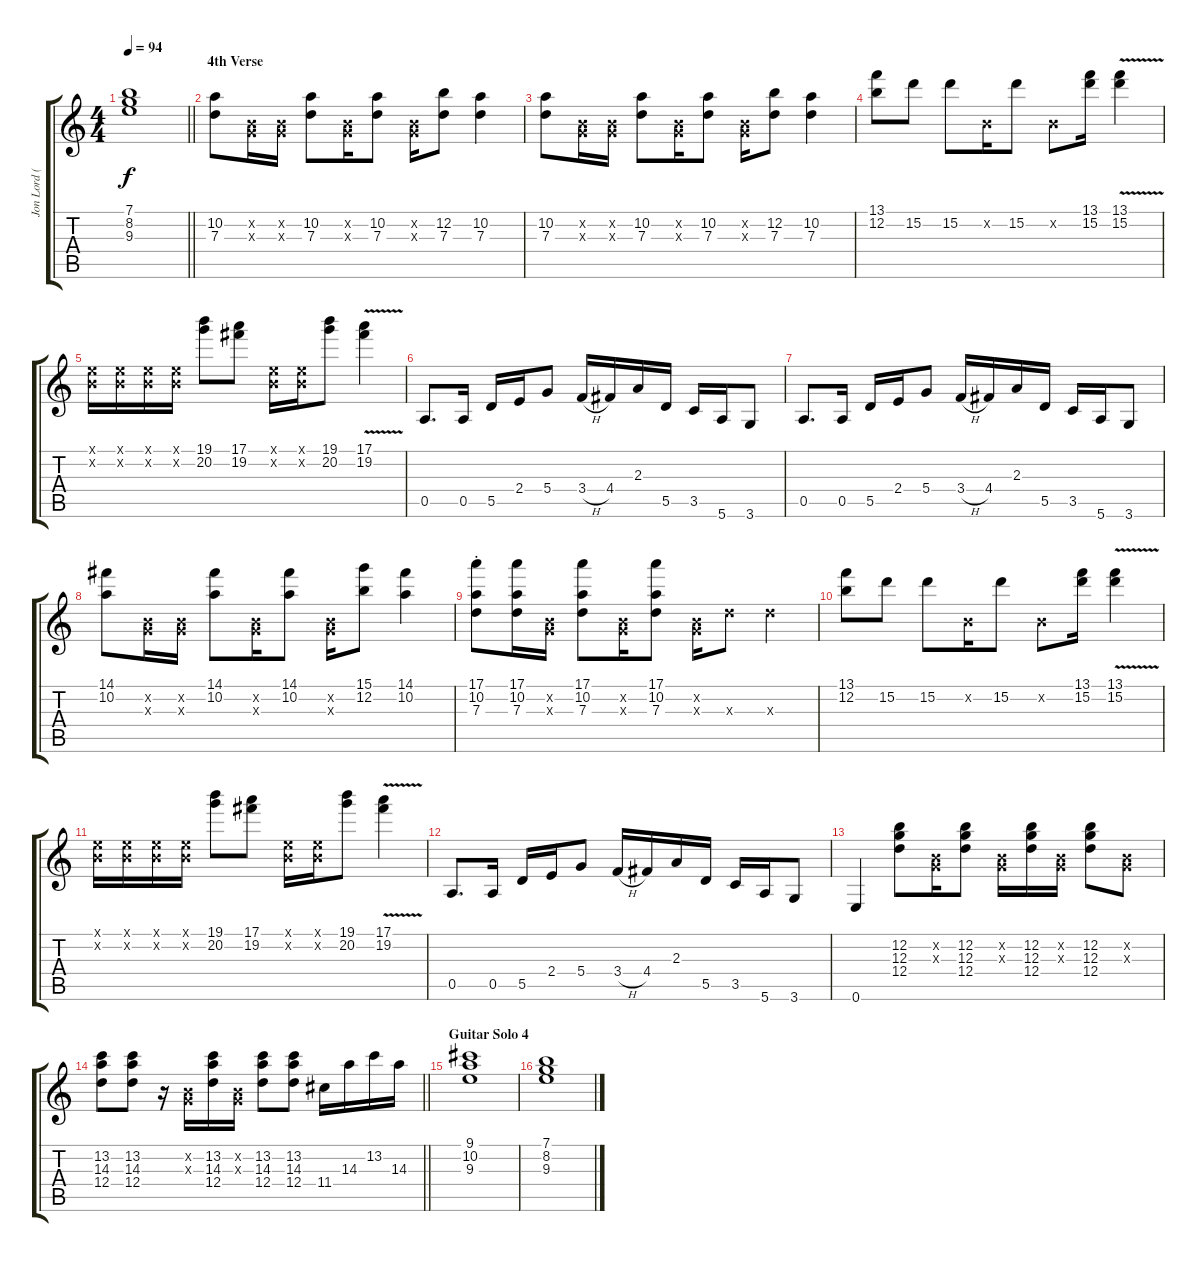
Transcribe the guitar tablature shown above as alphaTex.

\track ("Jon Lord (Organ)" "Jon Lord (") {instrument rockorgan}
\staff {score tabs}
\tuning (E5 B4 G4 D4 A3 E3) {hide}
\ts (4 4)
\tempo 94
\clef g2
\barLineRight lightlight
\ks c
(7.1 8.2 9.3).1{dy f} |
\section ("" "4th Verse")
(10.2 7.3).8 (0.2{x} 0.3{x}).16 (0.2{x} 0.3{x}).16 (10.2 7.3).8 (0.2{x} 0.3{x}).16 (10.2 7.3).8 (0.2{x} 0.3{x}).16 (12.2 7.3).8 (10.2 7.3).4 |
(10.2 7.3).8 (0.2{x} 0.3{x}).16 (0.2{x} 0.3{x}).16 (10.2 7.3).8 (0.2{x} 0.3{x}).16 (10.2 7.3).8 (0.2{x} 0.3{x}).16 (12.2 7.3).8 (10.2 7.3).4 |
(13.1 12.2).8 15.2.8 15.2.8 0.2{x}.16 15.2.8 0.2{x}.8 (13.1 15.2).16 (13.1{v} 15.2).4 |
(0.1{x} 0.2{x}).16 (0.1{x} 0.2{x}).16 (0.1{x} 0.2{x}).16 (0.1{x} 0.2{x}).16 (19.1 20.2).8 (17.1 19.2).8 (0.1{x} 0.2{x}).16 (0.1{x} 0.2{x}).16 (19.1 20.2).8 (17.1{v} 19.2{v}).4 |
0.5.8{d} 0.5.16 5.5.16 2.4.16 5.4.8 3.4{h}.16 4.4.16 2.3.16 5.5.16 3.5.16 5.6.16 3.6.8 |
0.5.8{d} 0.5.16 5.5.16 2.4.16 5.4.8 3.4{h}.16 4.4.16 2.3.16 5.5.16 3.5.16 5.6.16 3.6.8 |
(14.1 10.2).8 (0.2{x} 0.3{x}).16 (0.2{x} 0.3{x}).16 (14.1 10.2).8 (0.2{x} 0.3{x}).16 (14.1 10.2).8 (0.2{x} 0.3{x}).16 (15.1 12.2).8 (14.1 10.2).4 |
(17.1{st} 10.2{st} 7.3{st}).8 (17.1 10.2 7.3).16 (0.2{x} 0.3{x}).16 (17.1 10.2 7.3).8 (0.2{x} 0.3{x}).16 (17.1 10.2 7.3).8 (0.2{x} 0.3{x}).16 7.3{x}.8 7.3{x}.4 |
(13.1 12.2).8 15.2.8 15.2.8 0.2{x}.16 15.2.8 0.2{x}.8 (13.1 15.2).16 (13.1{v} 15.2).4 |
(0.1{x} 0.2{x}).16 (0.1{x} 0.2{x}).16 (0.1{x} 0.2{x}).16 (0.1{x} 0.2{x}).16 (19.1 20.2).8 (17.1 19.2).8 (0.1{x} 0.2{x}).16 (0.1{x} 0.2{x}).16 (19.1 20.2).8 (17.1{v} 19.2{v}).4 |
0.5.8{d} 0.5.16 5.5.16 2.4.16 5.4.8 3.4{h}.16 4.4.16 2.3.16 5.5.16 3.5.16 5.6.16 3.6.8 |
0.6.4 (12.2 12.3 12.4).8 (0.2{x} 0.3{x}).16 (12.2 12.3 12.4).8 (0.2{x} 0.3{x}).16 (12.2 12.3 12.4).16 (0.2{x} 0.3{x}).16 (12.2 12.3 12.4).8 (0.2{x} 0.3{x}).8 |
\barLineRight lightlight
(13.2 14.3 12.4).8 (13.2 14.3 12.4).8 r.16 (0.2{x} 0.3{x}).16 (13.2 14.3 12.4).16 (0.2{x} 0.3{x}).16 (13.2 14.3 12.4).8 (13.2 14.3 12.4).8 11.4.16 14.3.16 13.2.16 14.3.16 |
\section ("" "Guitar Solo 4")
(9.1 10.2 9.3).1 |
(7.1 8.2 9.3).1
